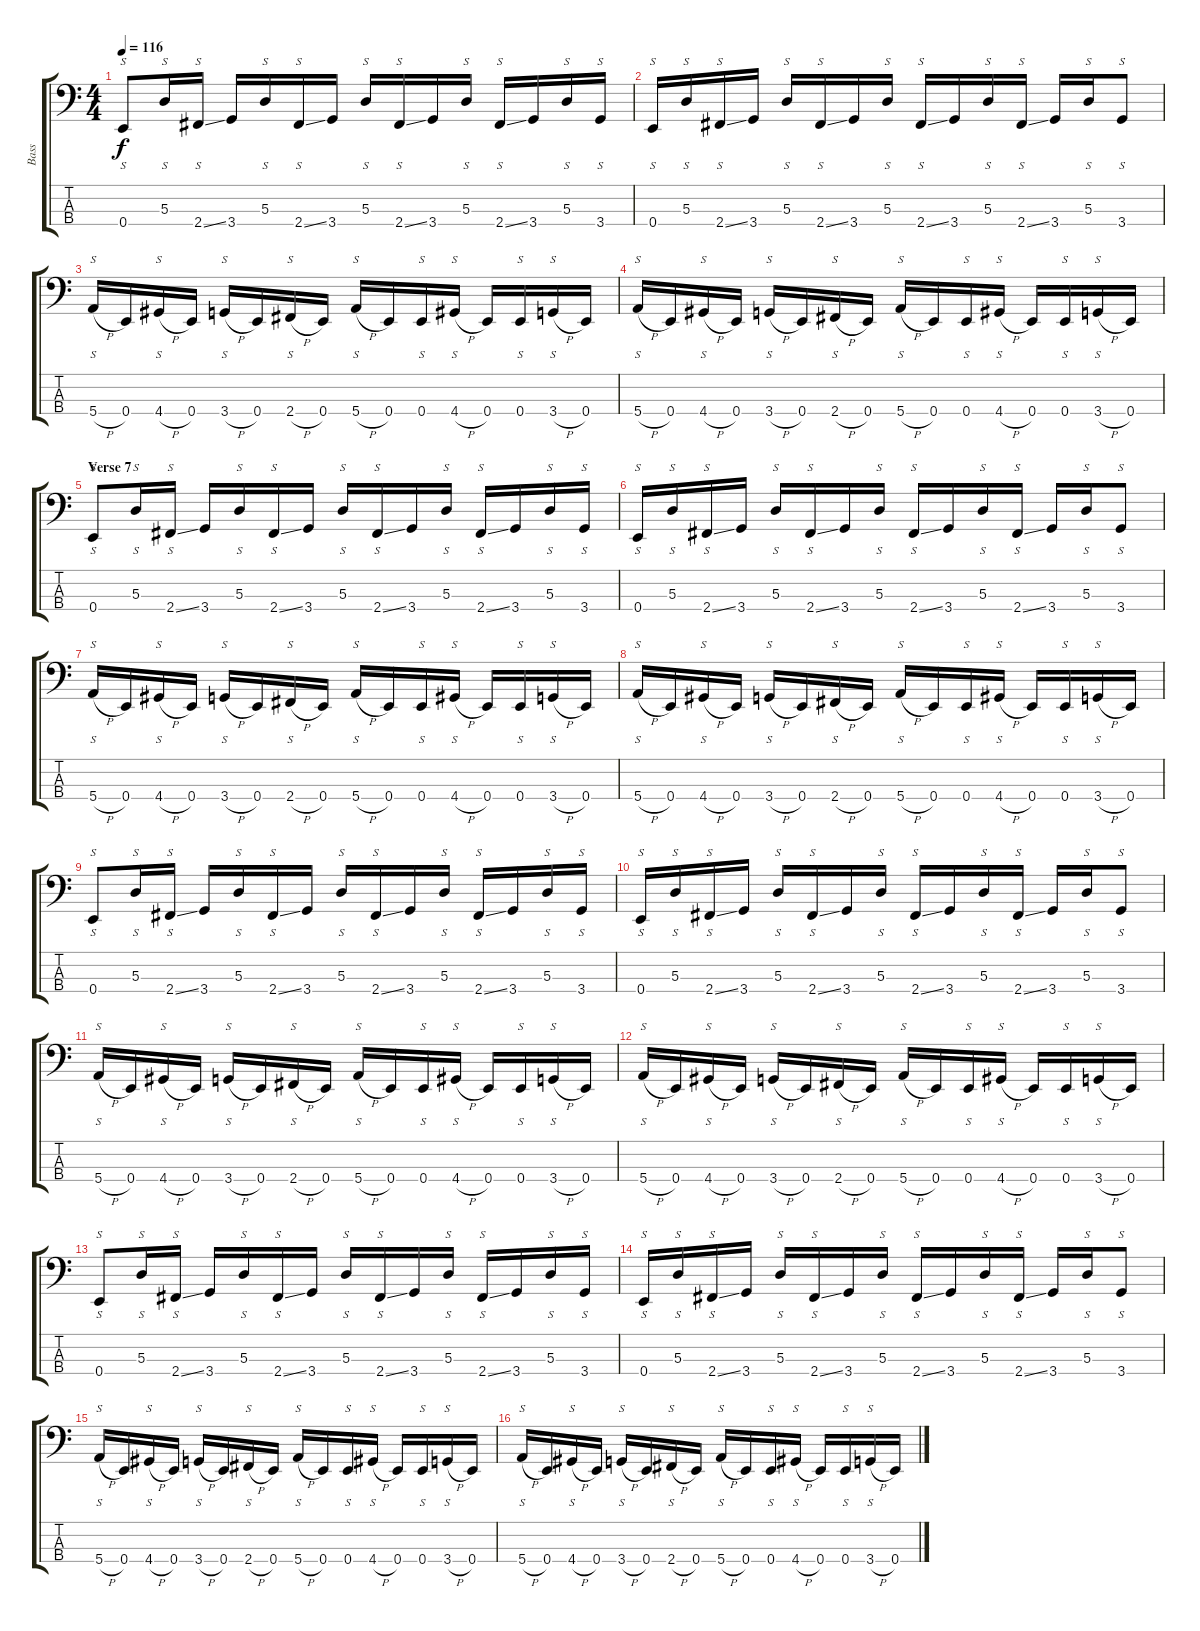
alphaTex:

\track ("Bass" "Bass") {instrument slapbass1}
\staff {score tabs}
\tuning (G2 D2 A1 E1) {hide}
\ts (4 4)
\tempo 116
\clef f4
\ks c
0.4.8{s dy f} 5.3.16{s} 2.4{ss}.16{s} 3.4.16 5.3.16{s} 2.4{ss}.16{s} 3.4.16 5.3.16{s} 2.4{ss}.16{s} 3.4.16 5.3.16{s} 2.4{ss}.16{s} 3.4.16 5.3.16{s} 3.4.16{s} |
0.4.16{s} 5.3.16{s} 2.4{ss}.16{s} 3.4.16 5.3.16{s} 2.4{ss}.16{s} 3.4.16 5.3.16{s} 2.4{ss}.16{s} 3.4.16 5.3.16{s} 2.4{ss}.16{s} 3.4.16 5.3.16{s} 3.4.8{s} |
5.4{h}.16{s} 0.4.16 4.4{h}.16{s} 0.4.16 3.4{h}.16{s} 0.4.16 2.4{h}.16{s} 0.4.16 5.4{h}.16{s} 0.4.16 0.4.16{s} 4.4{h}.16{s} 0.4.16 0.4.16{s} 3.4{h}.16{s} 0.4.16 |
5.4{h}.16{s} 0.4.16 4.4{h}.16{s} 0.4.16 3.4{h}.16{s} 0.4.16 2.4{h}.16{s} 0.4.16 5.4{h}.16{s} 0.4.16 0.4.16{s} 4.4{h}.16{s} 0.4.16 0.4.16{s} 3.4{h}.16{s} 0.4.16 |
\section ("" "Verse 7")
0.4.8{s} 5.3.16{s} 2.4{ss}.16{s} 3.4.16 5.3.16{s} 2.4{ss}.16{s} 3.4.16 5.3.16{s} 2.4{ss}.16{s} 3.4.16 5.3.16{s} 2.4{ss}.16{s} 3.4.16 5.3.16{s} 3.4.16{s} |
0.4.16{s} 5.3.16{s} 2.4{ss}.16{s} 3.4.16 5.3.16{s} 2.4{ss}.16{s} 3.4.16 5.3.16{s} 2.4{ss}.16{s} 3.4.16 5.3.16{s} 2.4{ss}.16{s} 3.4.16 5.3.16{s} 3.4.8{s} |
5.4{h}.16{s} 0.4.16 4.4{h}.16{s} 0.4.16 3.4{h}.16{s} 0.4.16 2.4{h}.16{s} 0.4.16 5.4{h}.16{s} 0.4.16 0.4.16{s} 4.4{h}.16{s} 0.4.16 0.4.16{s} 3.4{h}.16{s} 0.4.16 |
5.4{h}.16{s} 0.4.16 4.4{h}.16{s} 0.4.16 3.4{h}.16{s} 0.4.16 2.4{h}.16{s} 0.4.16 5.4{h}.16{s} 0.4.16 0.4.16{s} 4.4{h}.16{s} 0.4.16 0.4.16{s} 3.4{h}.16{s} 0.4.16 |
0.4.8{s} 5.3.16{s} 2.4{ss}.16{s} 3.4.16 5.3.16{s} 2.4{ss}.16{s} 3.4.16 5.3.16{s} 2.4{ss}.16{s} 3.4.16 5.3.16{s} 2.4{ss}.16{s} 3.4.16 5.3.16{s} 3.4.16{s} |
0.4.16{s} 5.3.16{s} 2.4{ss}.16{s} 3.4.16 5.3.16{s} 2.4{ss}.16{s} 3.4.16 5.3.16{s} 2.4{ss}.16{s} 3.4.16 5.3.16{s} 2.4{ss}.16{s} 3.4.16 5.3.16{s} 3.4.8{s} |
5.4{h}.16{s} 0.4.16 4.4{h}.16{s} 0.4.16 3.4{h}.16{s} 0.4.16 2.4{h}.16{s} 0.4.16 5.4{h}.16{s} 0.4.16 0.4.16{s} 4.4{h}.16{s} 0.4.16 0.4.16{s} 3.4{h}.16{s} 0.4.16 |
5.4{h}.16{s} 0.4.16 4.4{h}.16{s} 0.4.16 3.4{h}.16{s} 0.4.16 2.4{h}.16{s} 0.4.16 5.4{h}.16{s} 0.4.16 0.4.16{s} 4.4{h}.16{s} 0.4.16 0.4.16{s} 3.4{h}.16{s} 0.4.16 |
0.4.8{s} 5.3.16{s} 2.4{ss}.16{s} 3.4.16 5.3.16{s} 2.4{ss}.16{s} 3.4.16 5.3.16{s} 2.4{ss}.16{s} 3.4.16 5.3.16{s} 2.4{ss}.16{s} 3.4.16 5.3.16{s} 3.4.16{s} |
0.4.16{s} 5.3.16{s} 2.4{ss}.16{s} 3.4.16 5.3.16{s} 2.4{ss}.16{s} 3.4.16 5.3.16{s} 2.4{ss}.16{s} 3.4.16 5.3.16{s} 2.4{ss}.16{s} 3.4.16 5.3.16{s} 3.4.8{s} |
5.4{h}.16{s} 0.4.16 4.4{h}.16{s} 0.4.16 3.4{h}.16{s} 0.4.16 2.4{h}.16{s} 0.4.16 5.4{h}.16{s} 0.4.16 0.4.16{s} 4.4{h}.16{s} 0.4.16 0.4.16{s} 3.4{h}.16{s} 0.4.16 |
5.4{h}.16{s} 0.4.16 4.4{h}.16{s} 0.4.16 3.4{h}.16{s} 0.4.16 2.4{h}.16{s} 0.4.16 5.4{h}.16{s} 0.4.16 0.4.16{s} 4.4{h}.16{s} 0.4.16 0.4.16{s} 3.4{h}.16{s} 0.4.16
